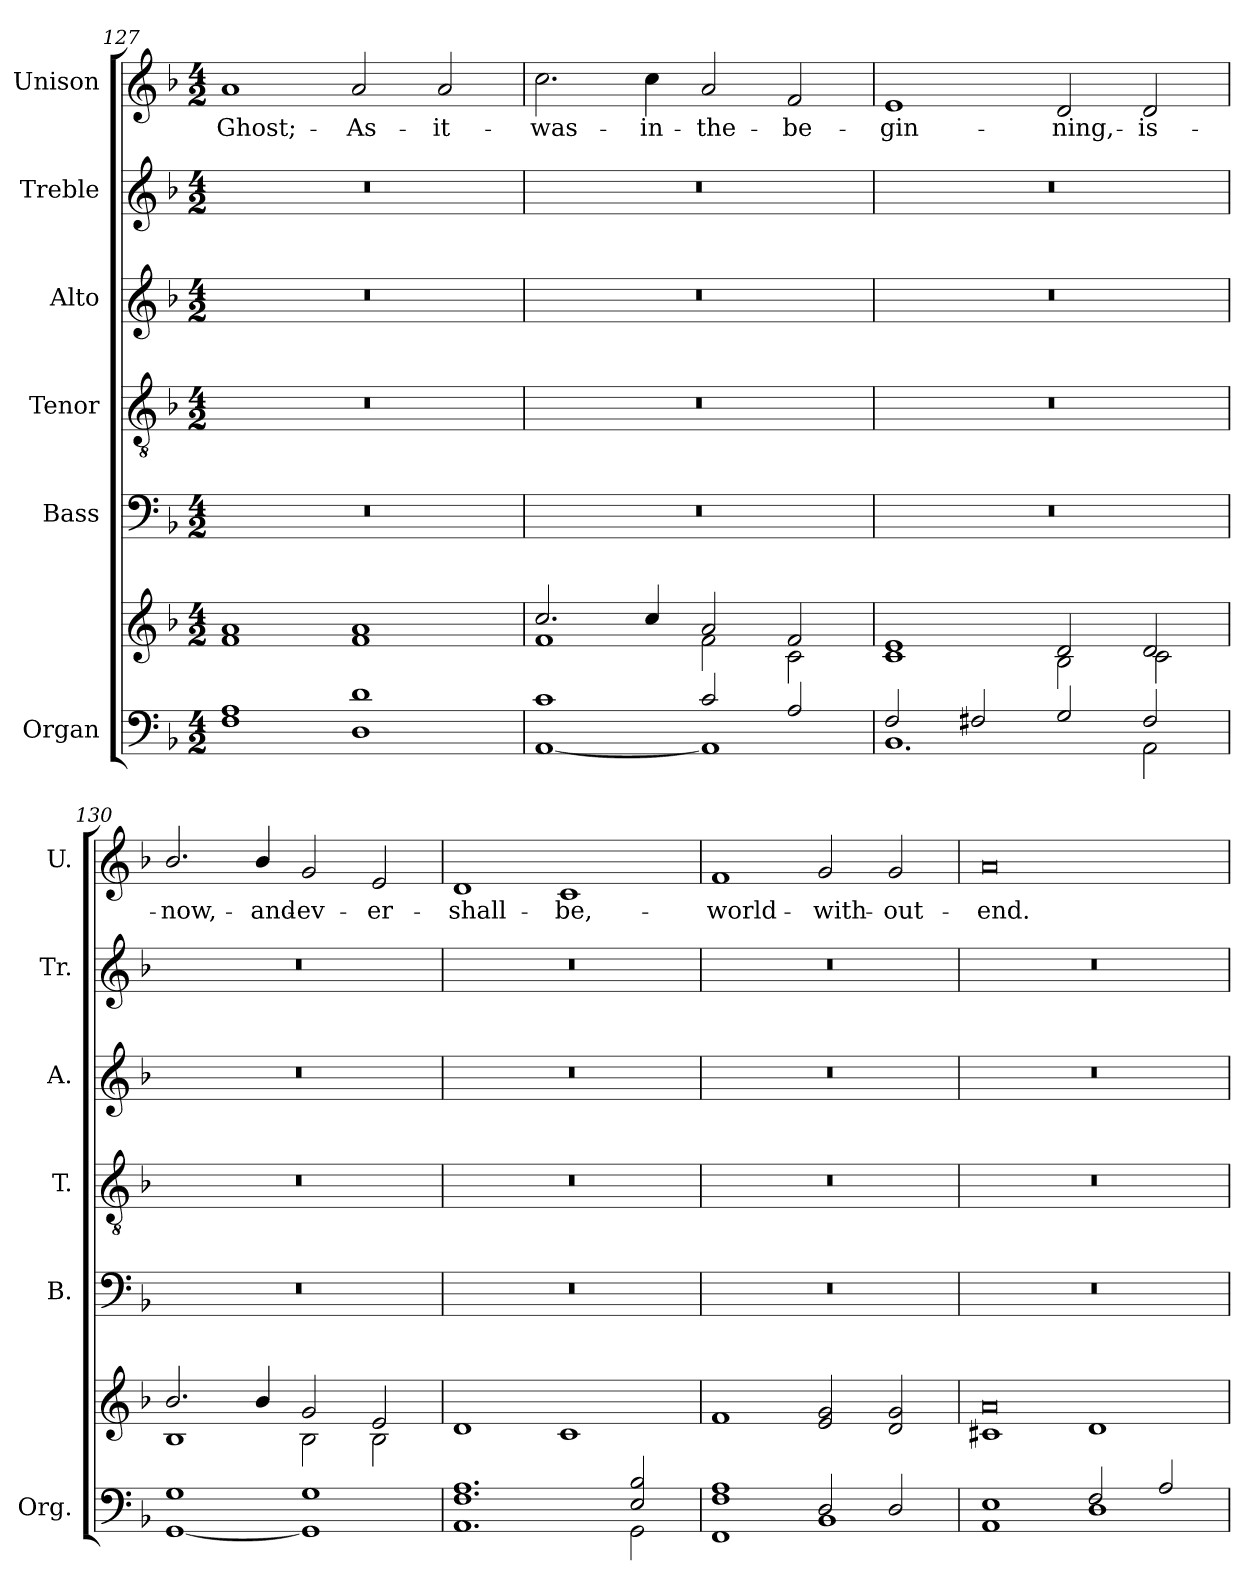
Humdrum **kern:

**kern	**kern	**kern	**kern	**kern	**kern	**kern	**text
*part6	*part6	*part5	*part4	*part3	*part2	*part1	*part1
*staff7	*staff6	*staff5	*staff4	*staff3	*staff2	*staff1	*staff1
*I"Organ	*	*I"Bass	*I"Tenor	*I"Alto	*I"Treble	*I"Unison	*
*I'Org.	*	*I'B.	*I'T.	*I'A.	*I'Tr.	*I'U.	*
*clefF4	*clefG2	*clefF4	*clefGv2	*clefG2	*clefG2	*clefG2	*
*	*	*	*ITrd7c12	*	*	*	*
*k[b-]	*k[b-]	*k[b-]	*k[b-]	*k[b-]	*k[b-]	*k[b-]	*
*F:	*F:	*F:	*F:	*F:	*F:	*F:	*
*M4/2	*M4/2	*M4/2	*M4/2	*M4/2	*M4/2	*M4/2	*
=127	=127	=127	=127	=127	=127	=127	=127
*^	*^	*	*	*	*	*	*
!	!	!	!	!LO:N:vis=1	!LO:N:vis=1	!LO:N:vis=1	!LO:N:vis=1	!	!
!	!	!	!	!	!	!	!	!	!LO:LY:b:color=#000000
1Ai	1Fi	1ai	1fi	0r	0r	0r	0r	1ai	-Ghost;-
!	!	!	!	!	!	!	!	!	!LO:LY:b:color=#000000
1di	1Di	1ai	1fi	.	.	.	.	2ai/	-As-
!	!	!	!	!	!	!	!	!	!LO:LY:b:color=#000000
.	.	.	.	.	.	.	.	2ai/	-it-
=128	=128	=128	=128	=128	=128	=128	=128	=128	=128
!	!	!	!	!LO:N:vis=1	!LO:N:vis=1	!LO:N:vis=1	!LO:N:vis=1	!	!
!	!	!	!	!	!	!	!	!	!LO:LY:b:color=#000000
1ci	[1AAi	2.cci/	1fi	0r	0r	0r	0r	2.cci\	-was-
!	!	!	!	!	!	!	!	!	!LO:LY:b:color=#000000
.	.	4cci/	.	.	.	.	.	4cci\	-in-
!	!	!	!	!	!	!	!	!	!LO:LY:b:color=#000000
2ci/	1AAi]	2ai/	2fi\	.	.	.	.	2ai/	-the-
!	!	!	!	!	!	!	!	!	!LO:LY:b:color=#000000
2Ai/	.	2fi/	2ci\	.	.	.	.	2fi/	-be-
!!LO:LB:g=z
=129	=129	=129	=129	=129	=129	=129	=129	=129	=129
!	!	!	!	!LO:N:vis=1	!LO:N:vis=1	!LO:N:vis=1	!LO:N:vis=1	!	!
!	!	!	!	!	!	!	!	!	!LO:LY:b:color=#000000
2Fi/	1.BB-i	1ei	1ci	0r	0r	0r	0r	1ei	-gin-
2F#Xi/	.	.	.	.	.	.	.	.	.
!	!	!	!	!	!	!	!	!	!LO:LY:b:color=#000000
2Gi/	.	2di/	2B-i\	.	.	.	.	2di/	-ning,-
!	!	!	!	!	!	!	!	!	!LO:LY:b:color=#000000
2F#i/	2AAi\	2di/	2ci\	.	.	.	.	2di/	-is-
=130	=130	=130	=130	=130	=130	=130	=130	=130	=130
!	!	!	!	!LO:N:vis=1	!LO:N:vis=1	!LO:N:vis=1	!LO:N:vis=1	!	!
!	!	!	!	!	!	!	!	!	!LO:LY:b:color=#000000
1Gi	[1GGi	2.b-i/	1B-i	0r	0r	0r	0r	2.b-i/	-now,-
!	!	!	!	!	!	!	!	!	!LO:LY:b:color=#000000
.	.	4b-i/	.	.	.	.	.	4b-i/	-and-
!	!	!	!	!	!	!	!	!	!LO:LY:b:color=#000000
1Gi	1GGi]	2gi/	2B-i\	.	.	.	.	2gi/	-ev-
!	!	!	!	!	!	!	!	!	!LO:LY:b:color=#000000
.	.	2ei/	2B-i\	.	.	.	.	2ei/	-er-
=131	=131	=131	=131	=131	=131	=131	=131	=131	=131
!	!	!	!	!LO:N:vis=1	!LO:N:vis=1	!LO:N:vis=1	!LO:N:vis=1	!	!
*	*	*v	*v	*	*	*	*	*	*
*	*	*^	*	*	*	*	*	*
!	!	!	!	!	!	!	!	!	!LO:LY:b:color=#000000
*	*	*v	*v	*	*	*	*	*	*
1.Fi 1.Ai	1.AAi	1di	0r	0r	0r	0r	1di	-shall-
!	!	!	!	!	!	!	!	!LO:LY:b:color=#000000
.	.	1ci	.	.	.	.	1ci	-be,-
2Ei/ 2B-i	2GGi\	.	.	.	.	.	.	.
=132	=132	=132	=132	=132	=132	=132	=132	=132
!	!	!	!LO:N:vis=1	!LO:N:vis=1	!LO:N:vis=1	!LO:N:vis=1	!	!
!	!	!	!	!	!	!	!	!LO:LY:b:color=#000000
1Fi 1Ai	1FFi	1fi	0r	0r	0r	0r	1fi	-world-
!	!	!	!	!	!	!	!	!LO:LY:b:color=#000000
2Di/	1BB-i	2ei/ 2gi	.	.	.	.	2gi/	-with-
!	!	!	!	!	!	!	!	!LO:LY:b:color=#000000
2Di/	.	2di/ 2gi	.	.	.	.	2gi/	-out-
=133	=133	=133	=133	=133	=133	=133	=133	=133
*	*	*^	*	*	*	*	*	*
!	!	!	!	!LO:N:vis=1	!LO:N:vis=1	!LO:N:vis=1	!LO:N:vis=1	!	!
!	!	!	!	!	!	!	!	!	!LO:LY:b:color=#000000
1Ei	1AAi	0ai	1c#Xi	0r	0r	0r	0r	0ai	-end.-
2Fi/	1Di	.	1di	.	.	.	.	.	.
2Ai/	.	.	.	.	.	.	.	.	.
*v	*v	*	*	*	*	*	*	*	*
*	*v	*v	*	*	*	*	*	*
=	=	=	=	=	=	=	=
*-	*-	*-	*-	*-	*-	*-	*-
